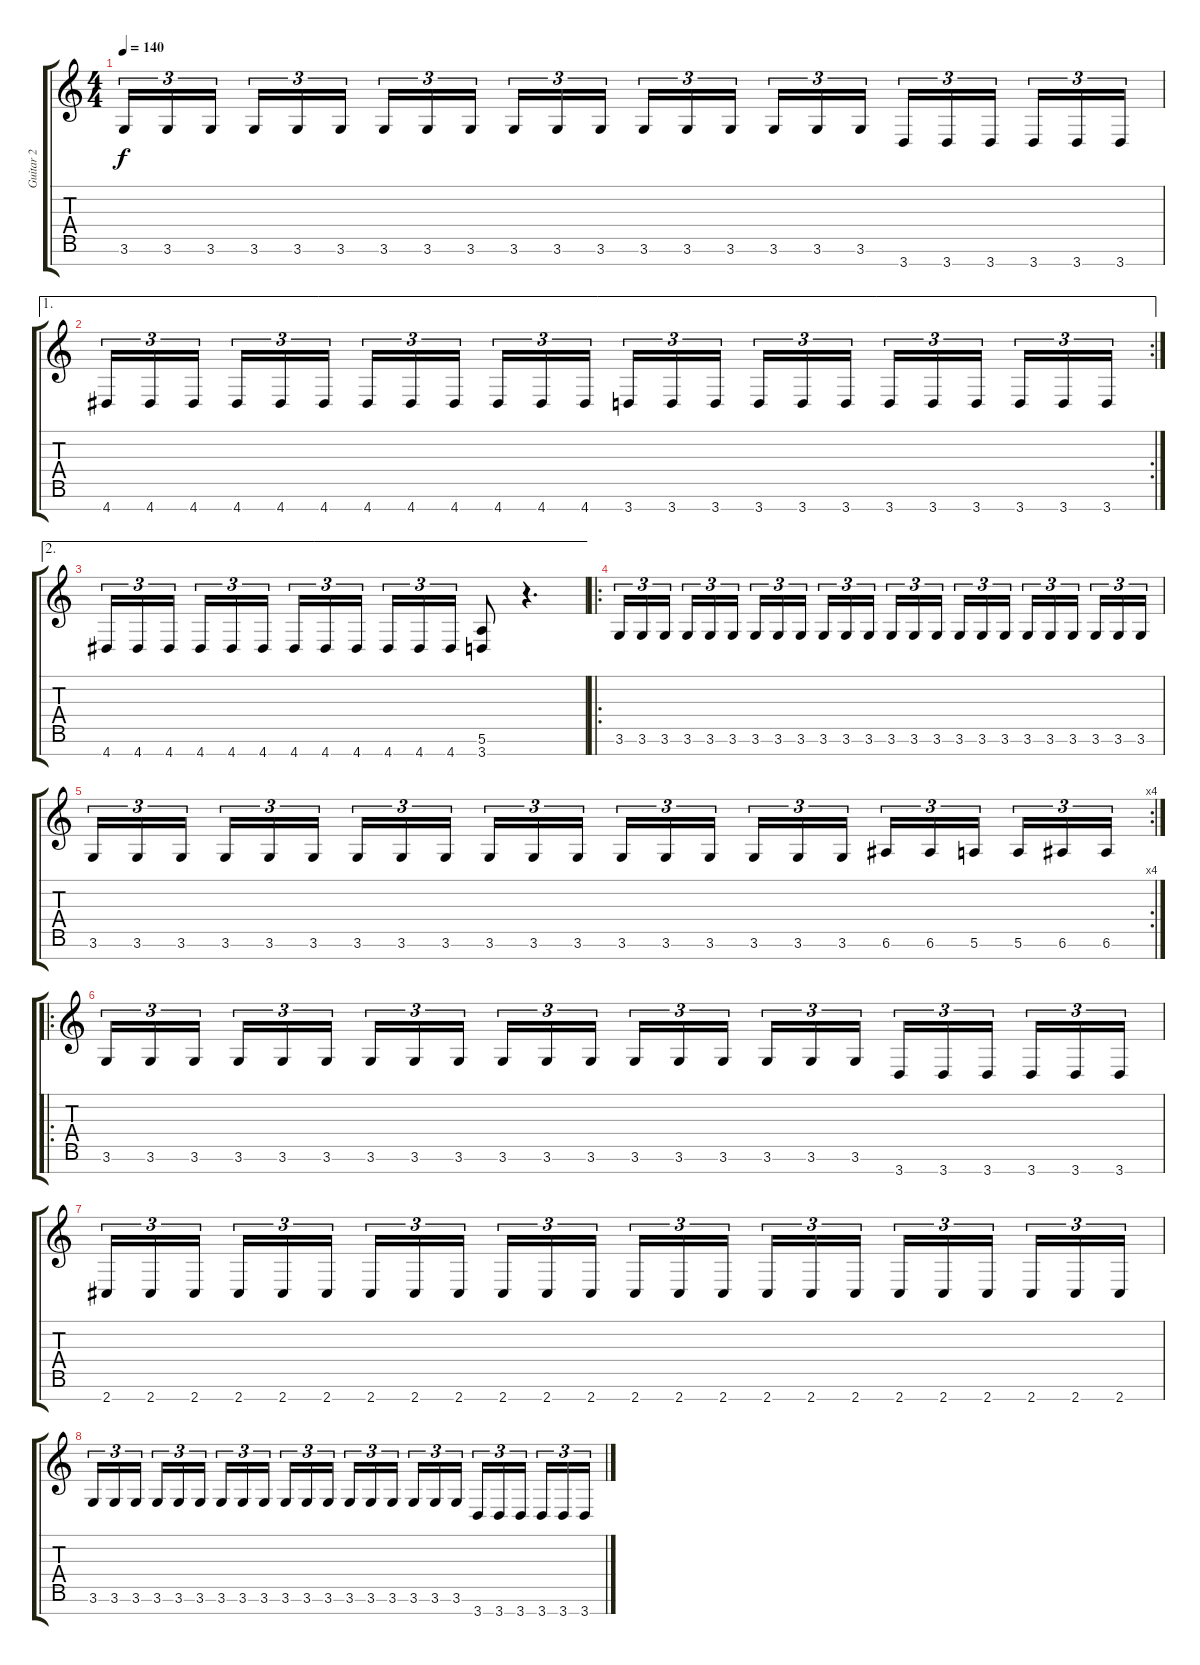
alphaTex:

\track ("Guitar 2" "Guitar 2") {instrument distortionguitar}
\staff {score tabs}
\tuning (E4 B3 G3 D3 A2 E2 B1) {hide}
\ts (4 4)
\tempo 140
\clef g2
\ks c
3.6.16{tu (3 2) dy f} 3.6.16{tu (3 2)} 3.6.16{tu (3 2) beam splitsecondary} 3.6.16{tu (3 2)} 3.6.16{tu (3 2)} 3.6.16{tu (3 2)} 3.6.16{tu (3 2)} 3.6.16{tu (3 2)} 3.6.16{tu (3 2) beam splitsecondary} 3.6.16{tu (3 2)} 3.6.16{tu (3 2)} 3.6.16{tu (3 2)} 3.6.16{tu (3 2)} 3.6.16{tu (3 2)} 3.6.16{tu (3 2) beam splitsecondary} 3.6.16{tu (3 2)} 3.6.16{tu (3 2)} 3.6.16{tu (3 2)} 3.7.16{tu (3 2)} 3.7.16{tu (3 2)} 3.7.16{tu (3 2) beam splitsecondary} 3.7.16{tu (3 2)} 3.7.16{tu (3 2)} 3.7.16{tu (3 2)} |
\ae 1
\rc 2
4.7.16{tu (3 2)} 4.7.16{tu (3 2)} 4.7.16{tu (3 2) beam splitsecondary} 4.7.16{tu (3 2)} 4.7.16{tu (3 2)} 4.7.16{tu (3 2)} 4.7.16{tu (3 2)} 4.7.16{tu (3 2)} 4.7.16{tu (3 2) beam splitsecondary} 4.7.16{tu (3 2)} 4.7.16{tu (3 2)} 4.7.16{tu (3 2)} 3.7.16{tu (3 2)} 3.7.16{tu (3 2)} 3.7.16{tu (3 2) beam splitsecondary} 3.7.16{tu (3 2)} 3.7.16{tu (3 2)} 3.7.16{tu (3 2)} 3.7.16{tu (3 2)} 3.7.16{tu (3 2)} 3.7.16{tu (3 2) beam splitsecondary} 3.7.16{tu (3 2)} 3.7.16{tu (3 2)} 3.7.16{tu (3 2)} |
\ae 2
4.7.16{tu (3 2)} 4.7.16{tu (3 2)} 4.7.16{tu (3 2) beam splitsecondary} 4.7.16{tu (3 2)} 4.7.16{tu (3 2)} 4.7.16{tu (3 2)} 4.7.16{tu (3 2)} 4.7.16{tu (3 2)} 4.7.16{tu (3 2) beam splitsecondary} 4.7.16{tu (3 2)} 4.7.16{tu (3 2)} 4.7.16{tu (3 2)} (5.6 3.7).8 r.4{d} |
\ro
3.6.16{tu (3 2)} 3.6.16{tu (3 2)} 3.6.16{tu (3 2) beam splitsecondary} 3.6.16{tu (3 2)} 3.6.16{tu (3 2)} 3.6.16{tu (3 2)} 3.6.16{tu (3 2)} 3.6.16{tu (3 2)} 3.6.16{tu (3 2) beam splitsecondary} 3.6.16{tu (3 2)} 3.6.16{tu (3 2)} 3.6.16{tu (3 2)} 3.6.16{tu (3 2)} 3.6.16{tu (3 2)} 3.6.16{tu (3 2) beam splitsecondary} 3.6.16{tu (3 2)} 3.6.16{tu (3 2)} 3.6.16{tu (3 2)} 3.6.16{tu (3 2)} 3.6.16{tu (3 2)} 3.6.16{tu (3 2) beam splitsecondary} 3.6.16{tu (3 2)} 3.6.16{tu (3 2)} 3.6.16{tu (3 2)} |
\rc 4
3.6.16{tu (3 2)} 3.6.16{tu (3 2)} 3.6.16{tu (3 2) beam splitsecondary} 3.6.16{tu (3 2)} 3.6.16{tu (3 2)} 3.6.16{tu (3 2)} 3.6.16{tu (3 2)} 3.6.16{tu (3 2)} 3.6.16{tu (3 2) beam splitsecondary} 3.6.16{tu (3 2)} 3.6.16{tu (3 2)} 3.6.16{tu (3 2)} 3.6.16{tu (3 2)} 3.6.16{tu (3 2)} 3.6.16{tu (3 2) beam splitsecondary} 3.6.16{tu (3 2)} 3.6.16{tu (3 2)} 3.6.16{tu (3 2)} 6.6.16{tu (3 2)} 6.6.16{tu (3 2)} 5.6.16{tu (3 2) beam splitsecondary} 5.6.16{tu (3 2)} 6.6.16{tu (3 2)} 6.6.16{tu (3 2)} |
\ro
3.6.16{tu (3 2)} 3.6.16{tu (3 2)} 3.6.16{tu (3 2) beam splitsecondary} 3.6.16{tu (3 2)} 3.6.16{tu (3 2)} 3.6.16{tu (3 2)} 3.6.16{tu (3 2)} 3.6.16{tu (3 2)} 3.6.16{tu (3 2) beam splitsecondary} 3.6.16{tu (3 2)} 3.6.16{tu (3 2)} 3.6.16{tu (3 2)} 3.6.16{tu (3 2)} 3.6.16{tu (3 2)} 3.6.16{tu (3 2) beam splitsecondary} 3.6.16{tu (3 2)} 3.6.16{tu (3 2)} 3.6.16{tu (3 2)} 3.7.16{tu (3 2)} 3.7.16{tu (3 2)} 3.7.16{tu (3 2) beam splitsecondary} 3.7.16{tu (3 2)} 3.7.16{tu (3 2)} 3.7.16{tu (3 2)} |
2.7.16{tu (3 2)} 2.7.16{tu (3 2)} 2.7.16{tu (3 2) beam splitsecondary} 2.7.16{tu (3 2)} 2.7.16{tu (3 2)} 2.7.16{tu (3 2)} 2.7.16{tu (3 2)} 2.7.16{tu (3 2)} 2.7.16{tu (3 2) beam splitsecondary} 2.7.16{tu (3 2)} 2.7.16{tu (3 2)} 2.7.16{tu (3 2)} 2.7.16{tu (3 2)} 2.7.16{tu (3 2)} 2.7.16{tu (3 2) beam splitsecondary} 2.7.16{tu (3 2)} 2.7.16{tu (3 2)} 2.7.16{tu (3 2)} 2.7.16{tu (3 2)} 2.7.16{tu (3 2)} 2.7.16{tu (3 2) beam splitsecondary} 2.7.16{tu (3 2)} 2.7.16{tu (3 2)} 2.7.16{tu (3 2)} |
3.6.16{tu (3 2)} 3.6.16{tu (3 2)} 3.6.16{tu (3 2) beam splitsecondary} 3.6.16{tu (3 2)} 3.6.16{tu (3 2)} 3.6.16{tu (3 2)} 3.6.16{tu (3 2)} 3.6.16{tu (3 2)} 3.6.16{tu (3 2) beam splitsecondary} 3.6.16{tu (3 2)} 3.6.16{tu (3 2)} 3.6.16{tu (3 2)} 3.6.16{tu (3 2)} 3.6.16{tu (3 2)} 3.6.16{tu (3 2) beam splitsecondary} 3.6.16{tu (3 2)} 3.6.16{tu (3 2)} 3.6.16{tu (3 2)} 3.7.16{tu (3 2)} 3.7.16{tu (3 2)} 3.7.16{tu (3 2) beam splitsecondary} 3.7.16{tu (3 2)} 3.7.16{tu (3 2)} 3.7.16{tu (3 2)}
